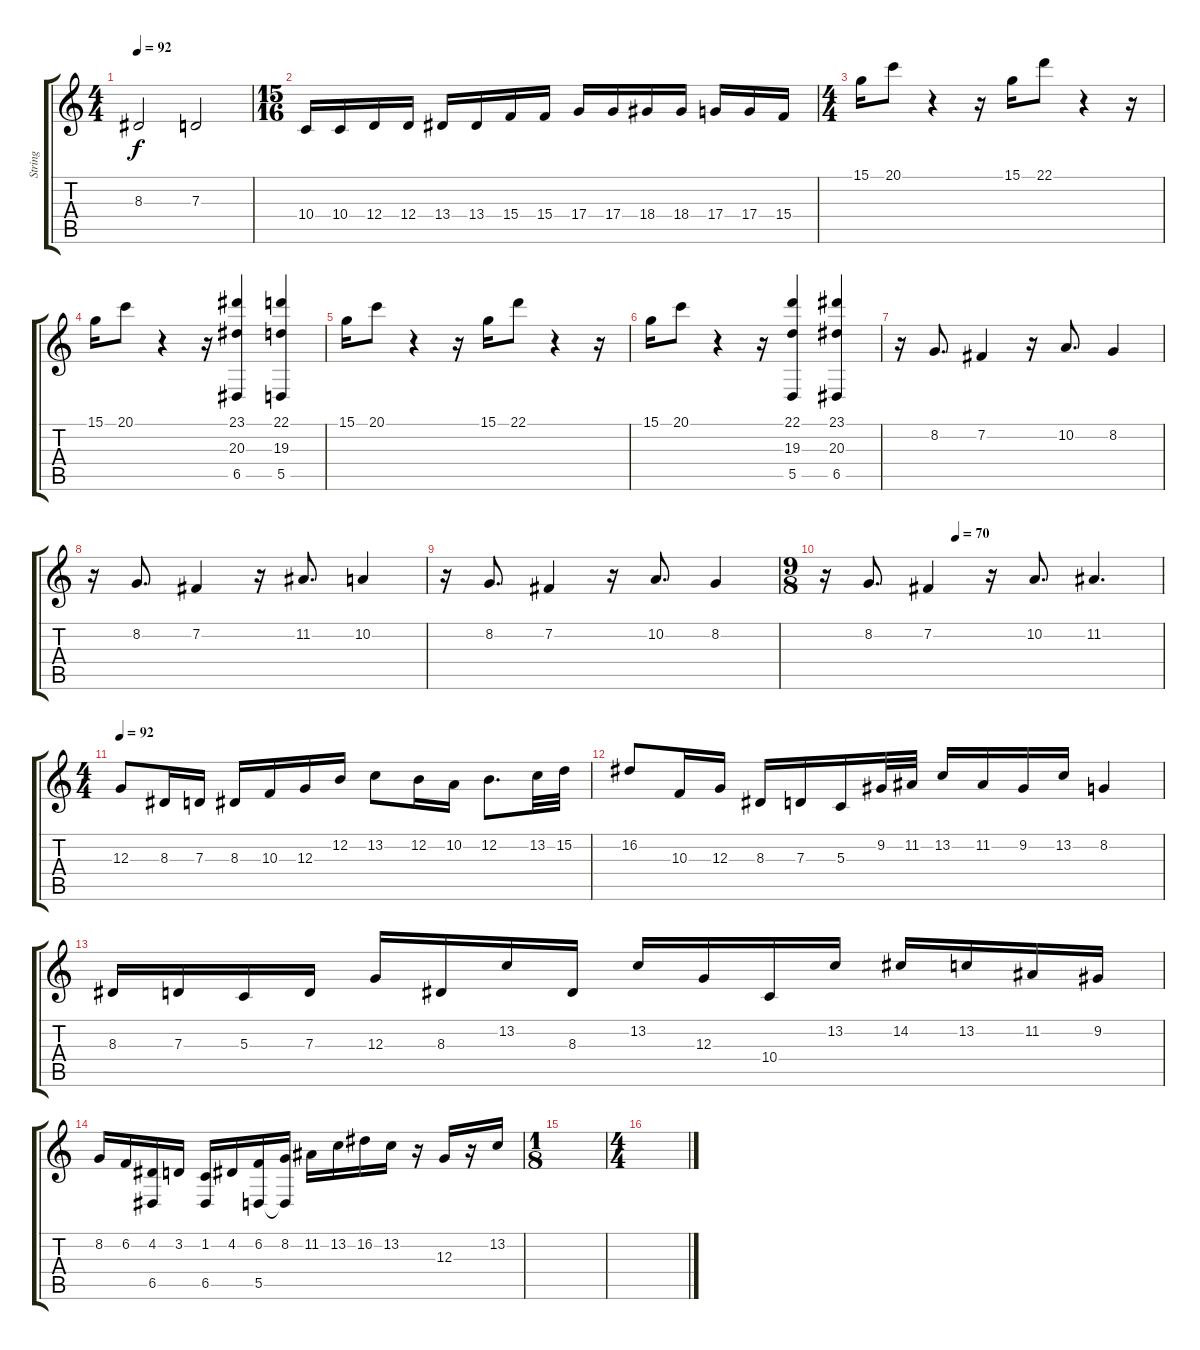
\track ("String" "String") {instrument stringensemble1}
\staff {score tabs}
\tuning (E4 B3 G3 D3 A2 E2) {hide}
\ts (4 4)
\tempo 92
\clef g2
\ks c
8.3.2{dy f} 7.3.2 |
\ts (15 16)
10.4.16 10.4.16 12.4.16 12.4.16 13.4.16 13.4.16 15.4.16 15.4.16 17.4.16 17.4.16 18.4.16 18.4.16 17.4.16 17.4.16 15.4.16 |
\ts (4 4)
15.1.16 20.1.8 r.4 r.16 15.1.16 22.1.8 r.4 r.16 |
15.1.16 20.1.8 r.4 r.16 (23.1 20.3 6.5).4 (22.1 19.3 5.5).4 |
15.1.16 20.1.8 r.4 r.16 15.1.16 22.1.8 r.4 r.16 |
15.1.16 20.1.8 r.4 r.16 (22.1 19.3 5.5).4 (23.1 20.3 6.5).4 |
r.16 8.2.8{d} 7.2.4 r.16 10.2.8{d} 8.2.4 |
r.16 8.2.8{d} 7.2.4 r.16 11.2.8{d} 10.2.4 |
r.16 8.2.8{d} 7.2.4 r.16 10.2.8{d} 8.2.4 |
\ts (9 8)
\tempo (70 0.3888888888888889)
r.16 8.2.8{d} 7.2.4 r.16 10.2.8{d} 11.2.4{d} |
\ts (4 4)
\tempo 92
12.3.8{instrument stringensemble1} 8.3.16 7.3.16 8.3.16 10.3.16 12.3.16 12.2.16 13.2.8 12.2.16 10.2.16 12.2.8{d} 13.2.32 15.2.32 |
16.2.8 10.3.16 12.3.16 8.3.16 7.3.16 5.3.16 9.2.32 11.2.32 13.2.16 11.2.16 9.2.16 13.2.16 8.2.4 |
8.3.16 7.3.16 5.3.16 7.3.16 12.3.16 8.3.16 13.2.16 8.3.16 13.2.16 12.3.16 10.4.16 13.2.16 14.2.16 13.2.16 11.2.16 9.2.16 |
8.2.16 6.2.16 (4.2 6.5).16 3.2.16 (1.2 6.5).16 4.2.16 (6.2 5.5).16 (8.2 5.5{t}).16 11.2.16 13.2.16 16.2.16 13.2.16 r.16 12.3.16 r.16 13.2.16 |
\ts (1 8)
|
\ts (4 4)
